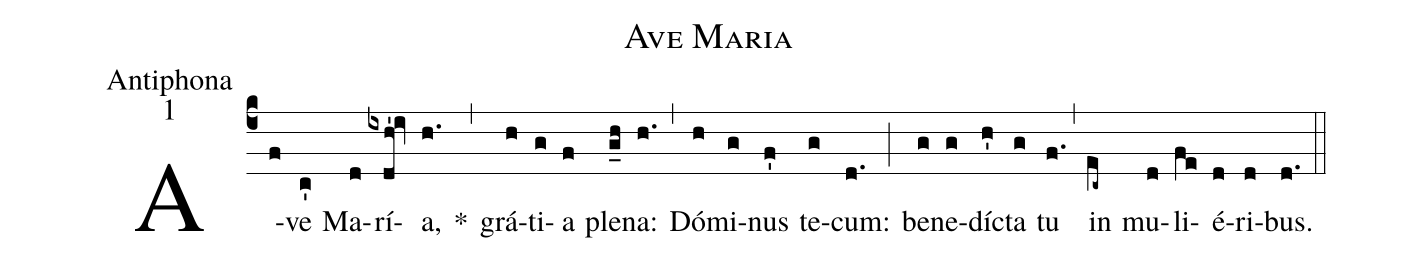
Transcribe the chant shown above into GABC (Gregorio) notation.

name:Ave Maria;
office-part:Antiphona;
mode:1;
%%
(c4) A(f)ve(c') Ma(d)rí(ixdh'!iv)a,(h.) *(,) grá(h)ti(g)a(f) ple(g_h)na:(h.) (,) Dó(h)mi(g)nus(f') te(g)cum:(d.) (;) be(g)ne(g)dí(h')cta(g) tu(f.) (,) in(ec~) mu(d)li(fe)é(d)ri(d)bus.(d.) (::)
